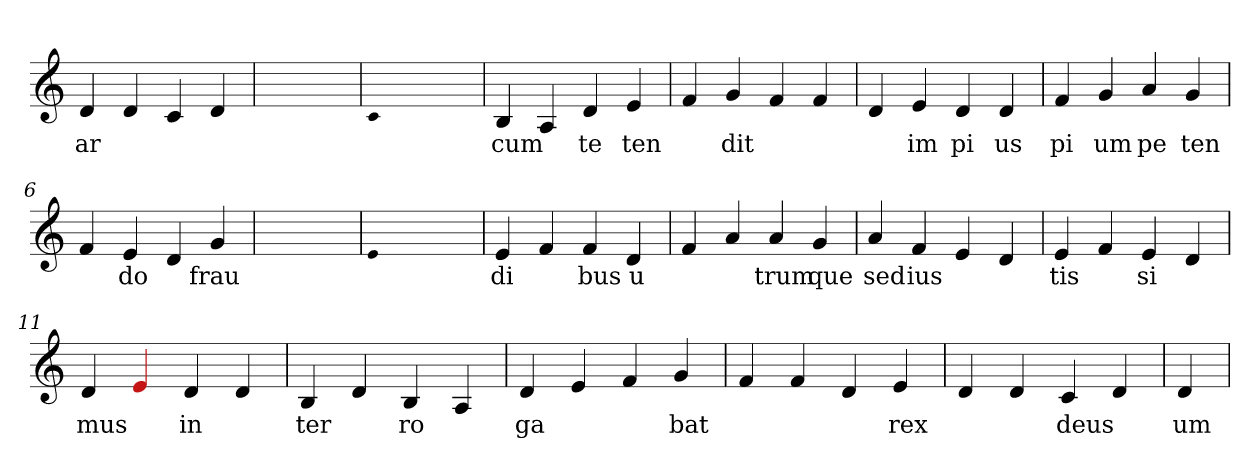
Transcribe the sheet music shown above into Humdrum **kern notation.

**kern	**text
*part1	*part1
*staff1	*staff1
*clefG2	*
=1	=1
4d	ar
4d	.
4c	.
4d	.
=2	=2
1ryy	.
=2	=2
qqc	.
1ryy	.
=2	=2
4B	cum
4A	.
4d	te
4e	ten
=3	=3
4f	.
4g	dit
4f	.
4f	.
=4	=4
4d	.
4e	im
4d	pi
4d	us
=5	=5
4f	pi
4g	um
4a	pe
4g	ten
=6	=6
4f	.
4e	do
4d	.
4g	frau
=7	=7
1ryy	.
=7	=7
qqe	.
1ryy	.
=7	=7
4e	di
4f	.
4f	bus
4d	u
=8	=8
4f	.
4a	.
4a	trum
4g	que
=9	=9
4a	sed
4f	ius
4e	.
4d	.
=10	=10
4e	tis
4f	.
4e	si
4d	.
=11	=11
4d	mus
4Re	.
4d	in
4d	.
=12	=12
4B	ter
4d	.
4B	ro
4A	.
=13	=13
4d	ga
4e	.
4f	.
4g	bat
=14	=14
4f	.
4f	.
4d	.
4e	rex
=15	=15
4d	.
4d	.
4c	deus
4d	.
=16	=16
4d	um
=	=
*-	*-
